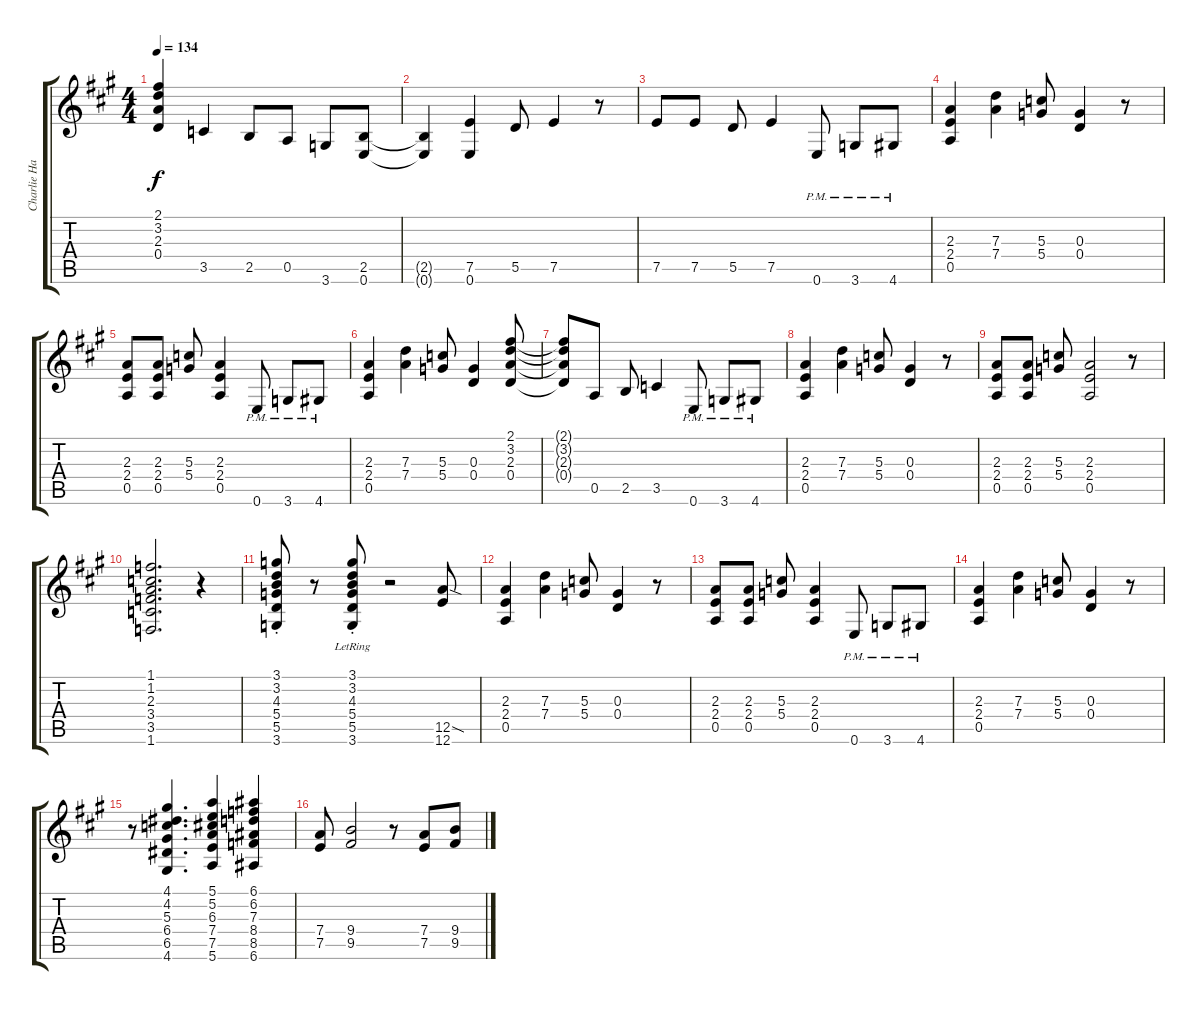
\track ("Charlie Hargrett Guitar" "Charlie Ha") {instrument overdrivenguitar}
\staff {score tabs}
\tuning (E4 B3 G3 D3 A2 E2) {hide}
\ts (4 4)
\tempo 134
\clef g2
\ks a
(2.1{t} 3.2{t} 2.3{t} 0.4{t}).4{dy f} 3.5.4 2.5.8 0.5.8 3.6.8 (2.5 0.6).8 |
(2.5{t} 0.6{t}).4 (7.5 0.6).4 5.5.8 7.5.4 r.8 |
7.5.8 7.5.8 5.5.8 7.5.4 0.6{pm}.8 3.6{pm}.8 4.6{pm}.8 |
(2.3 2.4 0.5).4 (7.3 7.4).4 (5.3 5.4).8 (0.3 0.4).4 r.8 |
(2.3 2.4 0.5).8 (2.3 2.4 0.5).8 (5.3 5.4).8 (2.3 2.4 0.5).4 0.6{pm}.8 3.6{pm}.8 4.6{pm}.8 |
(2.3 2.4 0.5).4 (7.3 7.4).4 (5.3 5.4).8 (0.3 0.4).4 (2.1 3.2 2.3 0.4).8 |
(2.1{t} 3.2{t} 2.3{t} 0.4{t}).8 0.5.8 2.5.8 3.5.4 0.6{pm}.8 3.6{pm}.8 4.6{pm}.8 |
(2.3 2.4 0.5).4 (7.3 7.4).4 (5.3 5.4).8 (0.3 0.4).4 r.8 |
(2.3 2.4 0.5).8 (2.3 2.4 0.5).8 (5.3 5.4).8 (2.3 2.4 0.5).2 r.8 |
(1.1 1.2 2.3 3.4 3.5 1.6).2{d} r.4 |
(3.1 3.2 4.3 5.4 5.5 3.6{st}).8 r.8 (3.1{lr} 3.2{lr} 4.3 5.4 5.5 3.6{st}).8 r.2 (12.5{sod} 12.6).8 |
(2.3 2.4 0.5).4 (7.3 7.4).4 (5.3 5.4).8 (0.3 0.4).4 r.8 |
(2.3 2.4 0.5).8 (2.3 2.4 0.5).8 (5.3 5.4).8 (2.3 2.4 0.5).4 0.6{pm}.8 3.6{pm}.8 4.6{pm}.8 |
(2.3 2.4 0.5).4 (7.3 7.4).4 (5.3 5.4).8 (0.3 0.4).4 r.8 |
r.8 (4.1 4.2 5.3 6.4 6.5 4.6).4{d} (5.1 5.2 6.3 7.4 7.5 5.6).4 (6.1 6.2 7.3 8.4 8.5 6.6).4 |
(7.4 7.5).8 (9.4 9.5).2 r.8 (7.4 7.5).8 (9.4 9.5).8
